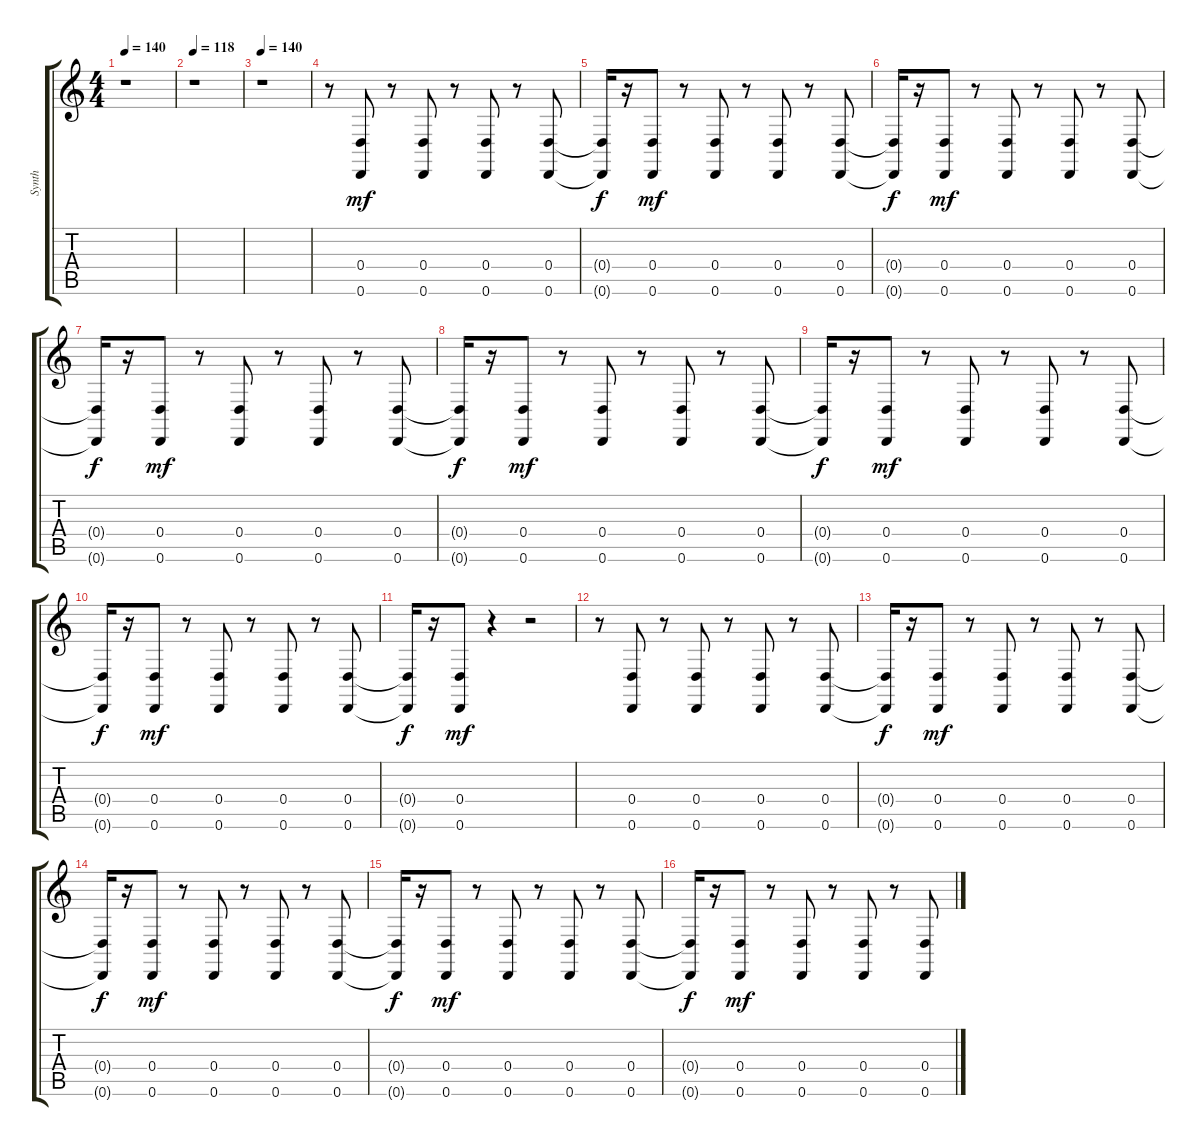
\track ("Synth" "Synth") {instrument lead1square}
\staff {score tabs}
\tuning (E4 B3 G3 D3 A2 D2) {hide}
\ts (4 4)
\tempo 140
\clef g2
\ks c
r.1{dy mf} |
\tempo 118
r.1 |
\tempo 140
r.1 |
r.8{instrument synthbrass1} (0.4 0.6).8 r.8 (0.4 0.6).8 r.8 (0.4 0.6).8 r.8 (0.4 0.6).8 |
(0.4{t} 0.6{t}).16{dy f} r.16 (0.4 0.6).8{dy mf} r.8 (0.4 0.6).8 r.8 (0.4 0.6).8 r.8 (0.4 0.6).8 |
(0.4{t} 0.6{t}).16{dy f} r.16 (0.4 0.6).8{dy mf} r.8 (0.4 0.6).8 r.8 (0.4 0.6).8 r.8 (0.4 0.6).8 |
(0.4{t} 0.6{t}).16{dy f} r.16 (0.4 0.6).8{dy mf} r.8 (0.4 0.6).8 r.8 (0.4 0.6).8 r.8 (0.4 0.6).8 |
(0.4{t} 0.6{t}).16{dy f} r.16 (0.4 0.6).8{dy mf} r.8 (0.4 0.6).8 r.8 (0.4 0.6).8 r.8 (0.4 0.6).8 |
(0.4{t} 0.6{t}).16{dy f} r.16 (0.4 0.6).8{dy mf} r.8 (0.4 0.6).8 r.8 (0.4 0.6).8 r.8 (0.4 0.6).8 |
(0.4{t} 0.6{t}).16{dy f} r.16 (0.4 0.6).8{dy mf} r.8 (0.4 0.6).8 r.8 (0.4 0.6).8 r.8 (0.4 0.6).8 |
(0.4{t} 0.6{t}).16{dy f} r.16 (0.4 0.6).8{dy mf} r.4 r.2 |
r.8{instrument synthbrass1} (0.4 0.6).8 r.8 (0.4 0.6).8 r.8 (0.4 0.6).8 r.8 (0.4 0.6).8 |
(0.4{t} 0.6{t}).16{dy f} r.16 (0.4 0.6).8{dy mf} r.8 (0.4 0.6).8 r.8 (0.4 0.6).8 r.8 (0.4 0.6).8 |
(0.4{t} 0.6{t}).16{dy f} r.16 (0.4 0.6).8{dy mf} r.8 (0.4 0.6).8 r.8 (0.4 0.6).8 r.8 (0.4 0.6).8 |
(0.4{t} 0.6{t}).16{dy f} r.16 (0.4 0.6).8{dy mf} r.8 (0.4 0.6).8 r.8 (0.4 0.6).8 r.8 (0.4 0.6).8 |
(0.4{t} 0.6{t}).16{dy f} r.16 (0.4 0.6).8{dy mf} r.8 (0.4 0.6).8 r.8 (0.4 0.6).8 r.8 (0.4 0.6).8
